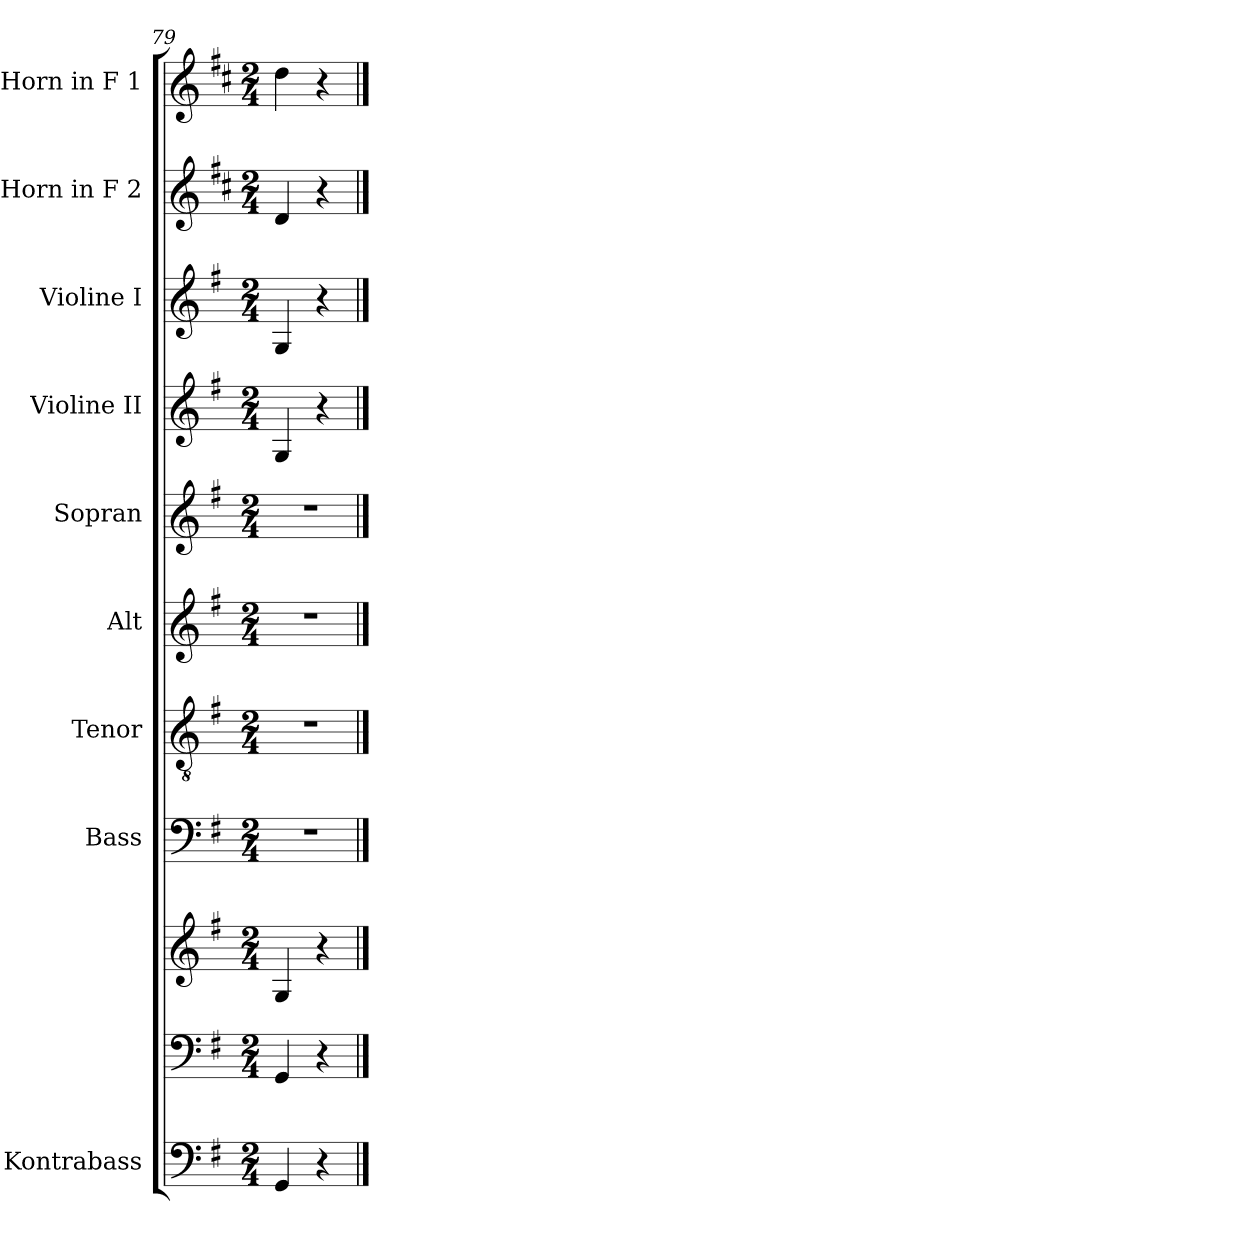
**kern	**kern	**kern	**kern	**kern	**kern	**kern	**kern	**kern	**kern	**kern
*part10	*part9	*part9	*part8	*part7	*part6	*part5	*part4	*part3	*part2	*part1
*staff11	*staff10	*staff9	*staff8	*staff7	*staff6	*staff5	*staff4	*staff3	*staff2	*staff1
*I"Kontrabass	*	*	*I"Bass	*I"Tenor	*I"Alt	*I"Sopran	*I"Violine II	*I"Violine I	*I"Horn in F 2	*I"Horn in F 1
*I'Kb.	*	*	*I'B	*I'T	*I'A	*I'S	*I'Vl. II	*I'Vl. I	*I'Hrn. 2	*I'Hrn. 1
*clefF4	*clefF4	*clefG2	*clefF4	*clefGv2	*clefG2	*clefG2	*clefG2	*clefG2	*clefG2	*clefG2
*ITrd7c12	*	*	*	*	*	*	*	*	*ITrd4c7	*ITrd4c7
*k[f#]	*k[f#]	*k[f#]	*k[f#]	*k[f#]	*k[f#]	*k[f#]	*k[f#]	*k[f#]	*k[f#]	*k[f#]
*G:	*G:	*G:	*G:	*G:	*G:	*G:	*G:	*G:	*G:	*G:
*M2/4	*M2/4	*M2/4	*M2/4	*M2/4	*M2/4	*M2/4	*M2/4	*M2/4	*M2/4	*M2/4
=79	=79	=79	=79	=79	=79	=79	=79	=79	=79	=79
4GGG/	4GG/	4G/	2r	2r	2r	2r	4G/	4G/	4G/	4g\
4r	4r	4r	.	.	.	.	4r	4r	4r	4r
==	==	==	==	==	==	==	==	==	==	==
*-	*-	*-	*-	*-	*-	*-	*-	*-	*-	*-
